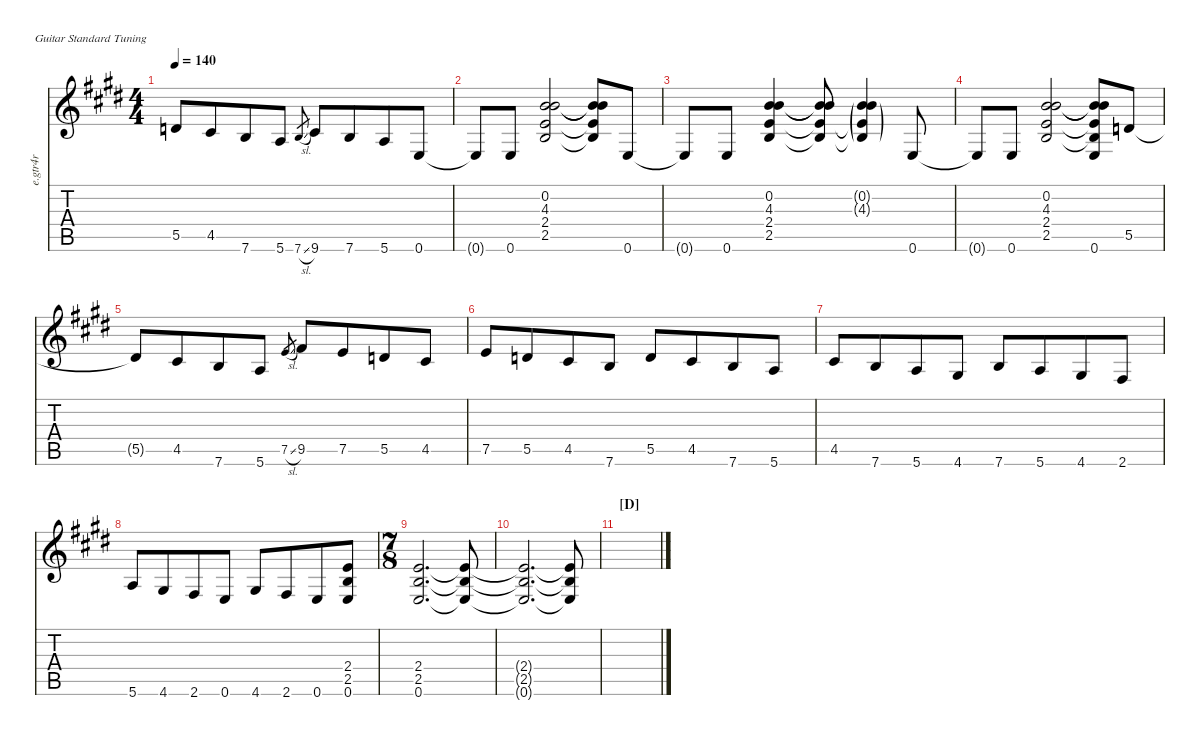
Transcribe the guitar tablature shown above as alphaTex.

\defaultSystemsLayout 4
\hideDynamics
\bracketExtendMode nobrackets
\track ("E.Guitar III (Right)" "e.gtr4r") {instrument distortionguitar}
\staff {score tabs}
\tuning (E4 B3 G3 D3 A2 E2)
\ts (4 4)
\tempo 140
\clef g2
\ks e
5.5{acc forcenatural}.8{dy mf beam Up} 4.5{acc #}.8{beam Up beam merge} 7.6{acc forcenatural}.8{beam Up} 5.6{acc forcenatural}.8{beam Up} 7.6{sl acc forcenatural}.8{gr beam Up} 9.6{acc #}.8{beam Up} 7.6{acc forcenatural}.8{beam Up beam merge} 5.6{acc forcenatural}.8{beam Up} 0.6{acc forcenatural}.8{beam Up} |
0.6{t acc forcenatural}.8{beam Up} 0.6{acc forcenatural}.8{beam Up} (2.5{acc forcenatural} 2.4{acc forcenatural} 4.3{acc forcenatural} 0.2{acc forcenatural}).2{beam Up} (2.5{t acc forcenatural} 2.4{t acc forcenatural} 4.3{t acc forcenatural} 0.2{t acc forcenatural}).8{beam Up} 0.6{acc forcenatural}.8{beam Up} |
0.6{t acc forcenatural}.8{beam Up} 0.6{acc forcenatural}.8{beam Up} (2.5{acc forcenatural} 2.4{acc forcenatural} 4.3{acc forcenatural} 0.2{acc forcenatural}).4{beam Up} (2.5{t acc forcenatural} 2.4{t acc forcenatural} 4.3{t acc forcenatural} 0.2{t acc forcenatural}).8{beam Up} (2.5{g t acc forcenatural} 2.4{g t acc forcenatural} 4.3{g acc forcenatural} 0.2{g acc forcenatural}).4{beam Up} 0.6{acc forcenatural}.8{beam Up} |
0.6{t acc forcenatural}.8{beam Up} 0.6{acc forcenatural}.8{beam Up} (2.5{acc forcenatural} 2.4{acc forcenatural} 4.3{acc forcenatural} 0.2{acc forcenatural}).2{beam Up} (2.5{t acc forcenatural} 2.4{t acc forcenatural} 4.3{t acc forcenatural} 0.2{t acc forcenatural} 0.6{acc forcenatural}).8{beam Up} 5.5{acc forcenatural}.8{beam Up} |
5.5{t acc forcenatural}.8{beam Up} 4.5{acc #}.8{beam Up beam merge} 7.6{acc forcenatural}.8{beam Up} 5.6{acc forcenatural}.8{beam Up} 7.5{sl acc forcenatural}.8{gr beam Up} 9.5{acc #}.8{beam Up beam merge} 7.5{acc forcenatural}.8{beam Up beam merge} 5.5{acc forcenatural}.8{beam Up} 4.5{acc #}.8{beam Up} |
7.5{acc forcenatural}.8{beam Up} 5.5{acc forcenatural}.8{beam Up beam merge} 4.5{acc #}.8{beam Up} 7.6{acc forcenatural}.8{beam Up} 5.5{acc forcenatural}.8{beam Up} 4.5{acc #}.8{beam Up beam merge} 7.6{acc forcenatural}.8{beam Up} 5.6{acc forcenatural}.8{beam Up} |
4.5{acc #}.8{beam Up} 7.6{acc forcenatural}.8{beam Up beam merge} 5.6{acc forcenatural}.8{beam Up} 4.6{acc #}.8{beam Up} 7.6{acc forcenatural}.8{beam Up} 5.6{acc forcenatural}.8{beam Up beam merge} 4.6{acc #}.8{beam Up} 2.6{acc #}.8{beam Up} |
5.6{acc forcenatural}.8{beam Up} 4.6{acc #}.8{beam Up beam merge} 2.6{acc #}.8{beam Up} 0.6{acc forcenatural}.8{beam Up} 4.6{acc #}.8{beam Up} 2.6{acc #}.8{beam Up beam merge} 0.6{acc forcenatural}.8{beam Up} (0.6{acc forcenatural} 2.5{acc forcenatural} 2.4{acc forcenatural}).8{beam Up} |
\ts (7 8)
\beaming (8 3 2 2)
(0.6{acc forcenatural} 2.5{acc forcenatural} 2.4{acc forcenatural}).2{d beam Up} (0.6{t acc forcenatural} 2.5{t acc forcenatural} 2.4{t acc forcenatural}).8{beam Up} |
(0.6{t acc forcenatural} 2.5{t acc forcenatural} 2.4{t acc forcenatural}).2{d beam Up} (0.6{t acc forcenatural} 2.5{t acc forcenatural} 2.4{t acc forcenatural}).8{beam Up} |
\section ("D" "")
